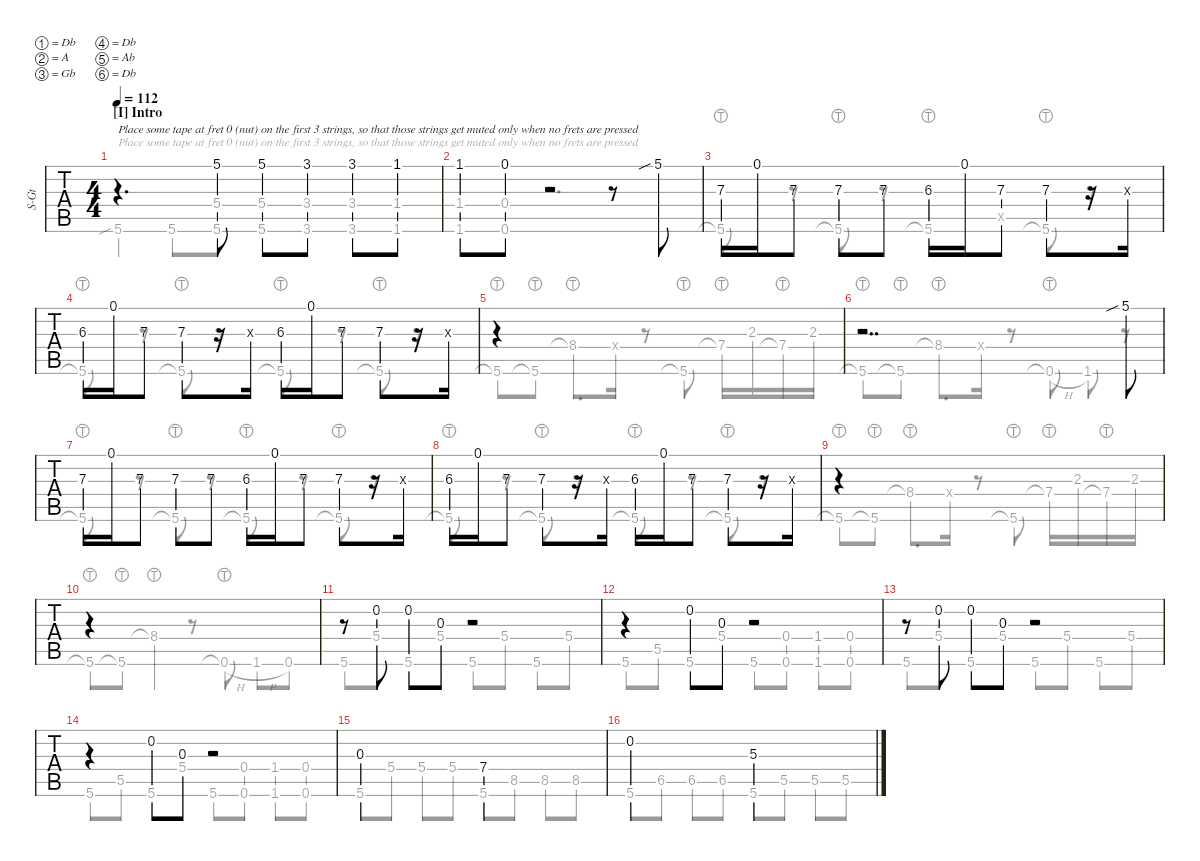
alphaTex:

\defaultSystemsLayout 2
\hideDynamics
\bracketExtendMode groupsimilarinstruments
\otherSystemsTrackNameOrientation horizontal
\track ("Steel Guitar" "S-Gt") {defaultSystemsLayout 2 instrument acousticguitarsteel}
\staff {tabs}
\tuning (Db4 A3 Gb3 Db3 Ab2 Db2)
\voice
\ts (4 4)
\section ("I" "Intro")
\tempo 112
\clef g2
\scale
1.0494
\ks f#minor
r.4{d txt "Place some tape at fret 0 (nut) on the first 3 strings, so that those strings get muted only when no frets are pressed" dy mf instrument acousticguitarsteel} 5.1{acc #}.8 5.1{acc #}.8 3.1{acc forcenatural}.8 3.1{acc forcenatural}.8 1.1{acc forcenatural}.8 |
\scale
0.950603 1.1{acc forcenatural}.8 0.1{acc #}.8 r.2 r.8 5.1{sib lf 4 rf 3 acc #}.8 |
\scale
1.02983 7.3{lf 4 acc #}.16 0.1{rf 3 acc #}.16 7.3{lf 4 acc #}.8 7.3{lf 4 acc #}.8 7.3{lf 4 acc #}.8 6.3{lf 3 acc forcenatural}.16 0.1{rf 3 acc #}.16 7.3{lf 4 acc #}.8 7.3{lf 4 acc #}.8 r.16 0.3{x acc #}.16 |
\scale
0.970174 6.3{lf 3 acc forcenatural}.16 0.1{rf 3 acc #}.16 7.3{lf 4 acc #}.8 7.3{lf 4 acc #}.8 r.16 0.3{x acc #}.16 6.3{lf 3 acc forcenatural}.16 0.1{rf 3 acc #}.16 7.3{lf 4 acc #}.8 7.3{lf 4 acc #}.8 r.16 0.3{x acc #}.16 |
\scale
1.03183 |
\scale
0.968167 r.2{dd} 5.1{sib lf 4 rf 3 acc #}.8 |
\scale
1.02983 7.3{lf 4 acc #}.16 0.1{rf 3 acc #}.16 7.3{lf 4 acc #}.8 7.3{lf 4 acc #}.8 7.3{lf 4 acc #}.8 6.3{lf 3 acc forcenatural}.16 0.1{rf 3 acc #}.16 7.3{lf 4 acc #}.8 7.3{lf 4 acc #}.8 r.16 0.3{x acc #}.16 |
\scale
0.970174 6.3{lf 3 acc forcenatural}.16 0.1{rf 3 acc #}.16 7.3{lf 4 acc #}.8 7.3{lf 4 acc #}.8 r.16 0.3{x acc #}.16 6.3{lf 3 acc forcenatural}.16 0.1{rf 3 acc #}.16 7.3{lf 4 acc #}.8 7.3{lf 4 acc #}.8 r.16 0.3{x acc #}.16 |
\scale
1.03183 |
\scale
0.968167 |
\scale
1.03183 r.8 0.2{rf 3 acc forcenatural}.8 0.2{rf 3 acc forcenatural}.8 0.3{rf 2 acc #}.8 r.2 |
\scale
0.968167 r.4 0.2{rf 3 acc forcenatural}.8 0.3{rf 2 acc #}.8 r.2 |
\scale
1.03183 r.8 0.2{rf 3 acc forcenatural}.8 0.2{rf 3 acc forcenatural}.8 0.3{rf 2 acc #}.8 r.2 |
\scale
0.968167 r.4 0.2{rf 3 acc forcenatural}.8 0.3{rf 2 acc #}.8 r.2 |
\scale
1.02983 0.3{rf 3 acc #}.2 7.4{lf 4 acc #}.2 |
\scale
0.970174 0.2{rf 3 acc forcenatural}.2 5.3{lf 4 rf 3 acc forcenatural}.2
\voice
\clef g2
\ottava regular
\simile none
\scale
1.0494
\ks f#minor
5.6{sib acc #}.4{txt "Place some tape at fret 0 (nut) on the first 3 strings, so that those strings get muted only when no frets are pressed" dy mf} 5.6{acc #}.8 (5.6{acc #} 5.4{acc #}).8 (5.6{acc #} 5.4{acc #}).8 (3.6{acc forcenatural} 3.4{acc forcenatural}).8 (3.6{acc forcenatural} 3.4{acc forcenatural}).8 (1.6{acc forcenatural} 1.4{acc forcenatural}).8 |
\scale
0.950603 (1.6{acc forcenatural} 1.4{acc forcenatural}).8 (0.6{acc #} 0.4{acc #}).8 r.2{d} |
\scale
1.02983 5.6{lht lf 2 acc #}.8 r.8 5.6{lht lf 2 acc #}.8 r.8 5.6{lht lf 2 acc #}.8 0.5{x acc #}.8 5.6{lht lf 2 acc #}.8 r.8 |
\scale
0.970174 5.6{lht lf 2 acc #}.8 r.8 5.6{lht lf 2 acc #}.8 r.8 5.6{lht lf 2 acc #}.8 r.8 5.6{lht lf 2 acc #}.8 r.8 |
\scale
1.03183 5.6{lht lf 2 acc #}.8{beam Down} 5.6{lht lf 2 acc #}.8{beam Down} 8.4{lht lf 5 acc forcenatural}.8{d beam Down} 8.4{x rf 3 acc forcenatural}.16{beam Down} r.8 5.6{lht lf 3 acc #}.8{beam Down} 7.4{lht lf 5 acc #}.16{beam Down} 2.3{lf 2 rf 3 acc #}.16{beam Down} 7.4{lht lf 5 acc #}.16{beam Down} 2.3{lf 2 rf 3 acc #}.16{beam Down} |
\scale
0.968167 5.6{lht lf 3 acc #}.8 5.6{lht lf 3 acc #}.8 8.4{lht lf 5 acc forcenatural}.8{d} 8.4{x rf 3 acc forcenatural}.16 r.8 0.6{h lht acc #}.8 1.6{lf 2 acc forcenatural}.8 r.8 |
\scale
1.02983 5.6{lht lf 2 acc #}.8 r.8 5.6{lht lf 2 acc #}.8 r.8 5.6{lht lf 2 acc #}.8 r.8 5.6{lht lf 2 acc #}.8 r.8 |
\scale
0.970174 5.6{lht lf 2 acc #}.8 r.8 5.6{lht lf 2 acc #}.8 r.8 5.6{lht lf 2 acc #}.8 r.8 5.6{lht lf 2 acc #}.8 r.8 |
\scale
1.03183 5.6{lht lf 2 acc #}.8{beam Down} 5.6{lht lf 2 acc #}.8{beam Down} 8.4{lht lf 5 acc forcenatural}.8{d beam Down} 8.4{x acc forcenatural}.16{beam Down} r.8 5.6{lht lf 3 acc #}.8{beam Down} 7.4{lht lf 5 acc #}.16{beam Down} 2.3{lf 2 acc #}.16{beam Down} 7.4{lht lf 5 acc #}.16{beam Down} 2.3{lf 2 acc #}.16{beam Down} |
\scale
0.968167 5.6{lht acc #}.8{beam Down} 5.6{lht acc #}.8{beam Down} 8.4{lht acc forcenatural}.4{beam Down} r.8 0.6{h lht acc #}.8{beam Down} 1.6{h acc forcenatural}.8{beam Down} 0.6{acc #}.8{beam Down} |
\scale
1.03183 5.6{lf 2 acc #}.8 5.4{lf 3 acc #}.8 5.6{lf 2 acc #}.8 5.4{lf 3 acc #}.8 5.6{lf 2 acc #}.8 5.4{lf 3 acc #}.8 5.6{lf 2 acc #}.8 5.4{lf 3 acc #}.8 |
\scale
0.968167 5.6{lf 2 acc #}.8 5.5{acc #}.8 5.6{lf 2 acc #}.8 5.4{lf 3 acc #}.8 5.6{lf 2 acc #}.8 (0.6{acc #} 0.4{acc #}).8 (1.4{lf 3 acc forcenatural} 1.6{lf 2 acc forcenatural}).8 (0.6{acc #} 0.4{acc #}).8 |
\scale
1.03183 5.6{acc #}.8 5.4{acc #}.8 5.6{acc #}.8 5.4{acc #}.8 5.6{acc #}.8 5.4{acc #}.8 5.6{acc #}.8 5.4{acc #}.8 |
\scale
0.968167 5.6{acc #}.8 5.5{acc #}.8 5.6{acc #}.8 5.4{acc #}.8 5.6{acc #}.8 (0.6{acc #} 0.4{acc #}).8 (1.4{acc forcenatural} 1.6{acc forcenatural}).8 (0.6{acc #} 0.4{acc #}).8 |
\scale
1.02983 5.6{acc #}.8 5.4{lf 3 acc #}.8 5.4{lf 3 acc #}.8 5.4{lf 3 acc #}.8 5.6{acc #}.8 8.5{acc forcenatural}.8 8.5{lf 5 acc forcenatural}.8 8.5{lf 5 acc forcenatural}.8 |
\scale
0.970174 5.6{acc #}.8 6.5{lf 4 acc forcenatural}.8 6.5{lf 4 acc forcenatural}.8 6.5{lf 4 acc forcenatural}.8 5.6{acc #}.8 5.5{lf 3 acc #}.8 5.5{lf 3 acc #}.8 5.5{lf 3 acc #}.8
